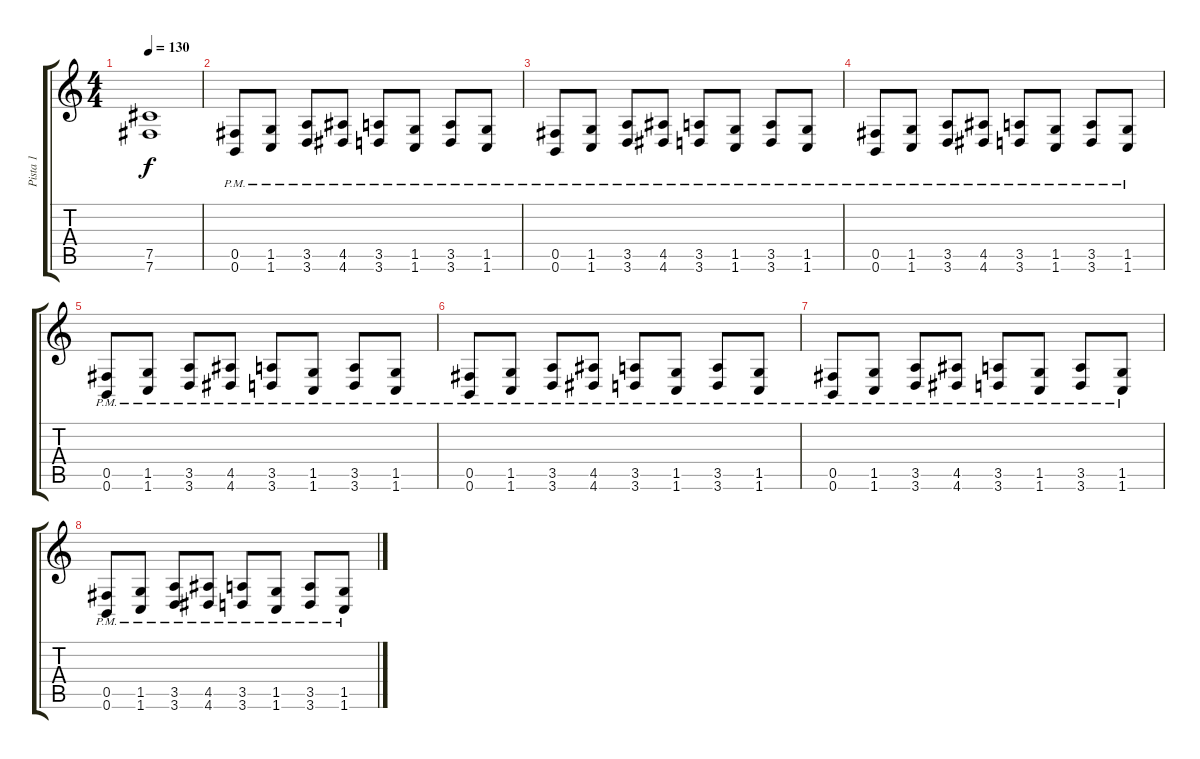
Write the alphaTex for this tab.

\track ("Pista 1" "Pista 1") {instrument distortionguitar}
\staff {score tabs}
\tuning (Db4 Ab3 E3 B2 Gb2 B1) {hide}
\ts (4 4)
\tempo 130
\clef g2
\ks c
(7.5 7.6).1{dy f} |
(0.5{pm} 0.6{pm}).8 (1.5{pm} 1.6{pm}).8 (3.5{pm} 3.6{pm}).8 (4.5{pm} 4.6{pm}).8 (3.5{pm} 3.6{pm}).8 (1.5{pm} 1.6{pm}).8 (3.5{pm} 3.6{pm}).8 (1.5{pm} 1.6{pm}).8 |
(0.5{pm} 0.6{pm}).8 (1.5{pm} 1.6{pm}).8 (3.5{pm} 3.6{pm}).8 (4.5{pm} 4.6{pm}).8 (3.5{pm} 3.6{pm}).8 (1.5{pm} 1.6{pm}).8 (3.5{pm} 3.6{pm}).8 (1.5{pm} 1.6{pm}).8 |
(0.5{pm} 0.6{pm}).8 (1.5{pm} 1.6{pm}).8 (3.5{pm} 3.6{pm}).8 (4.5{pm} 4.6{pm}).8 (3.5{pm} 3.6{pm}).8 (1.5{pm} 1.6{pm}).8 (3.5{pm} 3.6{pm}).8 (1.5{pm} 1.6{pm}).8 |
(0.5{pm} 0.6{pm}).8 (1.5{pm} 1.6{pm}).8 (3.5{pm} 3.6{pm}).8 (4.5{pm} 4.6{pm}).8 (3.5{pm} 3.6{pm}).8 (1.5{pm} 1.6{pm}).8 (3.5{pm} 3.6{pm}).8 (1.5{pm} 1.6{pm}).8 |
(0.5{pm} 0.6{pm}).8 (1.5{pm} 1.6{pm}).8 (3.5{pm} 3.6{pm}).8 (4.5{pm} 4.6{pm}).8 (3.5{pm} 3.6{pm}).8 (1.5{pm} 1.6{pm}).8 (3.5{pm} 3.6{pm}).8 (1.5{pm} 1.6{pm}).8 |
(0.5{pm} 0.6{pm}).8 (1.5{pm} 1.6{pm}).8 (3.5{pm} 3.6{pm}).8 (4.5{pm} 4.6{pm}).8 (3.5{pm} 3.6{pm}).8 (1.5{pm} 1.6{pm}).8 (3.5{pm} 3.6{pm}).8 (1.5{pm} 1.6{pm}).8 |
(0.5{pm} 0.6{pm}).8 (1.5{pm} 1.6{pm}).8 (3.5{pm} 3.6{pm}).8 (4.5{pm} 4.6{pm}).8 (3.5{pm} 3.6{pm}).8 (1.5{pm} 1.6{pm}).8 (3.5{pm} 3.6{pm}).8 (1.5{pm} 1.6{pm}).8
